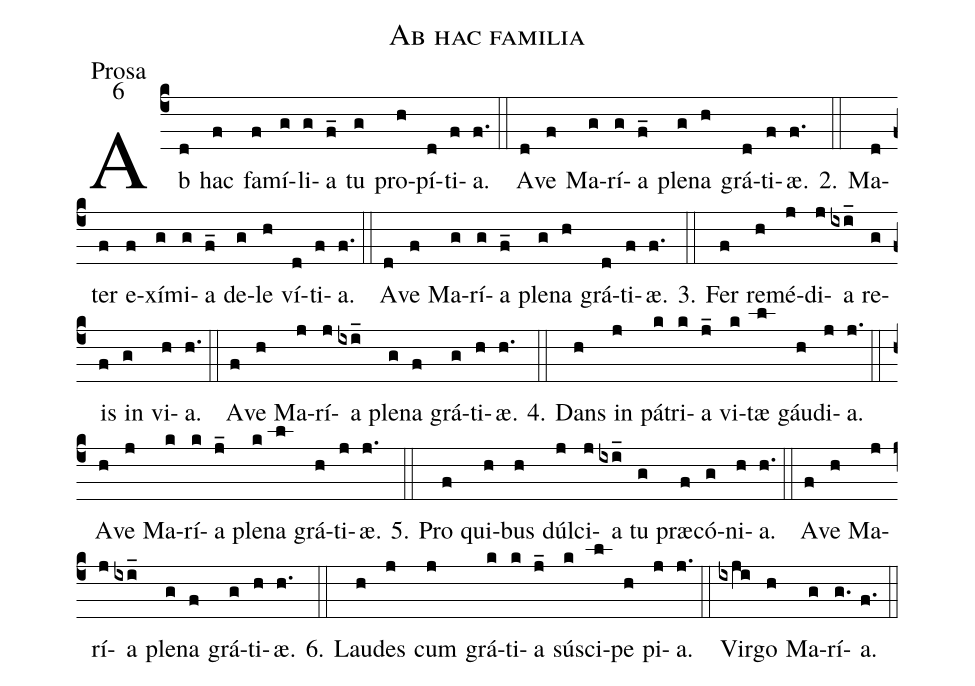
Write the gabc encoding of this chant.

name:Ab hac familia;
office-part:Prosa;
mode:6;
%%
(c4)Ab(d) hac(f) fa(f)mí(g)li(g)a(f_) tu(g) pro(h)pí(d)ti(f)a.(f.) (::) A(d)ve(f) Ma(g)rí(g)a(f_) ple(g)na(h) grá(d)ti(f)æ.(f.)
2.(::) Ma(d)ter(f) e(f)xí(g)mi(g)a(f_) de(g)le(h) ví(d)ti(f)a.(f.) (::) A(d)ve(f) Ma(g)rí(g)a(f_) ple(g)na(h) grá(d)ti(f)æ.(f.)
3.(::) Fer(f) re(h)mé(j)di(j)a(ixi_) re(g)is(f) in(g) vi(h)a.(h.) (::) A(f)ve(h) Ma(j)rí(j)a(ixi_) ple(g)na(f) grá(g)ti(h)æ.(h.)
4.(::) Dans(h) in(j) pá(k)tri(k)a(j_) vi(k)tæ(l) gáu(h)di(j)a.(j.) (::) A(h)ve(j) Ma(k)rí(k)a(j_) ple(k)na(l) grá(h)ti(j)æ.(j.)
5.(::) Pro(f) qui(h)bus(h) dúl(j)ci(j)a(ixi_) tu(g) præ(f)có(g)ni(h)a.(h.) (::) A(f)ve(h) Ma(j)rí(j)a(ixi_) ple(g)na(f) grá(g)ti(h)æ.(h.)
6.(::) Lau(h)des(j) cum(j) grá(k)ti(k)a(j_) sú(k)sci(l)pe(h) pi(j)a.(j.) (::) Vir(ixji)go(h) Ma(g)rí(g.)a.(f.) (::)
